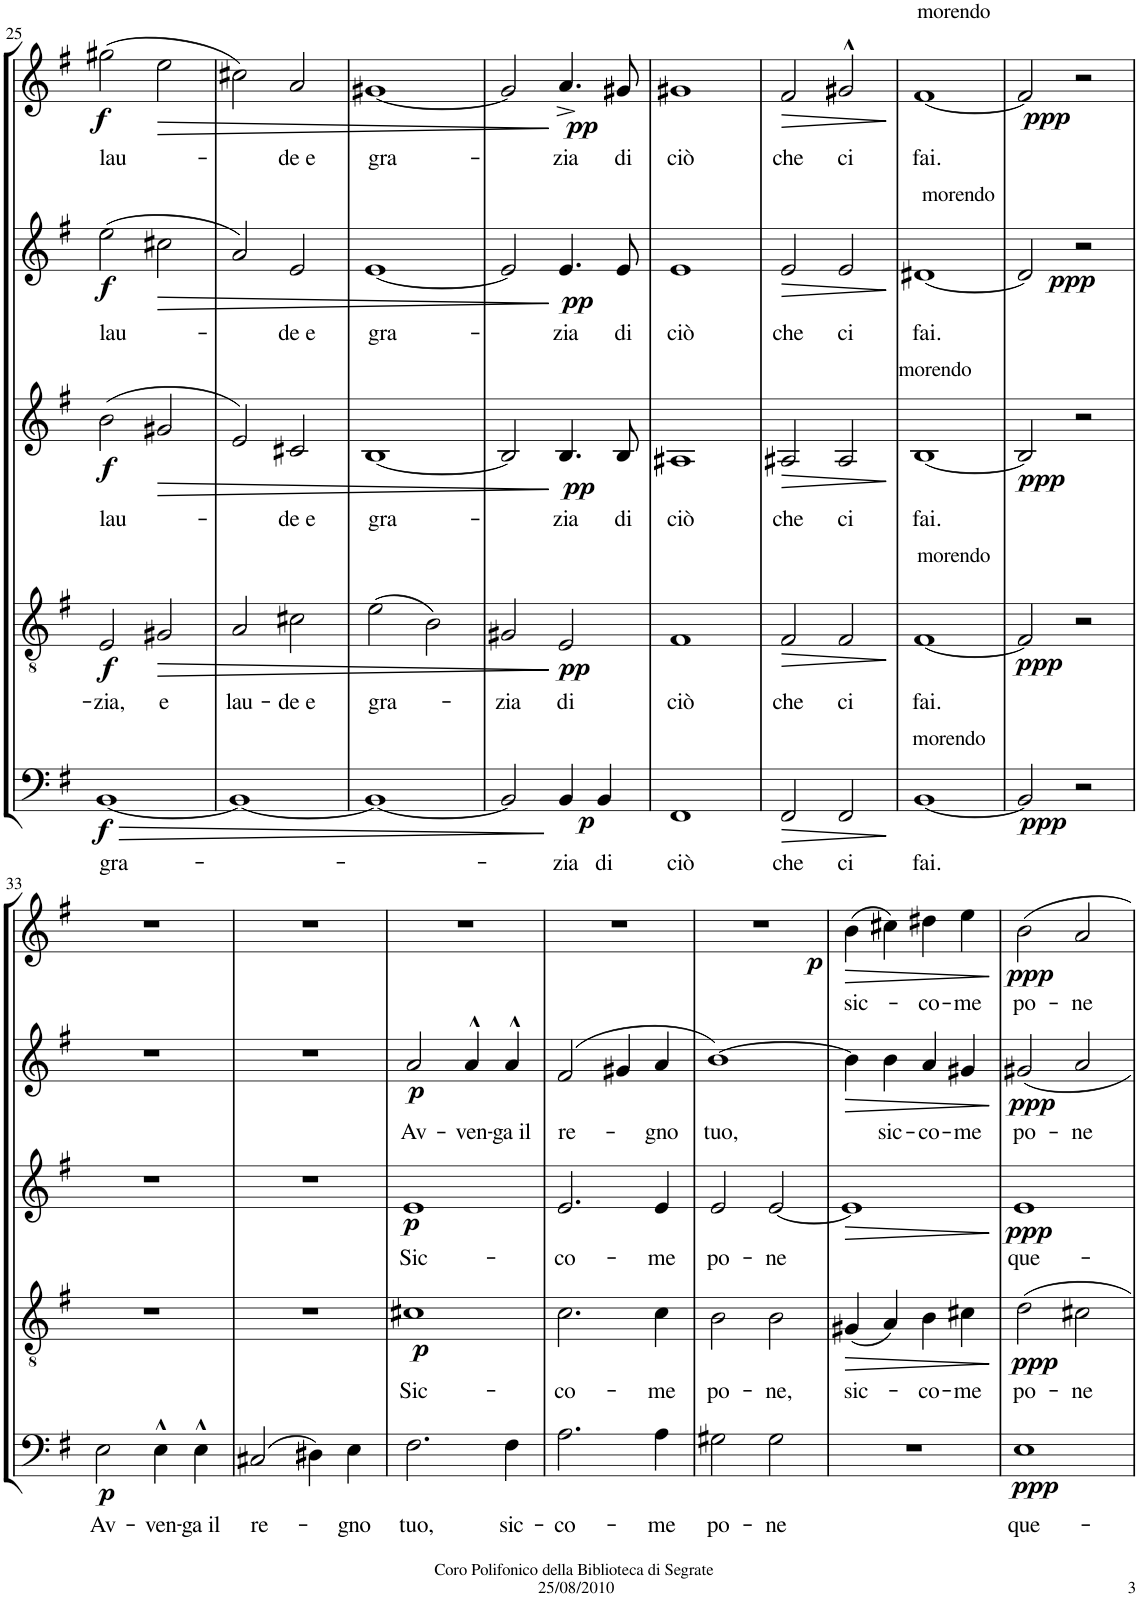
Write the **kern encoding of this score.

**kern	**text	**dynam	**kern	**text	**dynam	**kern	**text	**dynam	**kern	**text	**dynam	**kern	**text	**dynam
*part5	*part5	*part5	*part4	*part4	*part4	*part3	*part3	*part3	*part2	*part2	*part2	*part1	*part1	*part1
*staff5	*staff5	*staff5	*staff4	*staff4	*staff4	*staff3	*staff3	*staff3	*staff2	*staff2	*staff2	*staff1	*staff1	*staff1
*I"Bassi	*	*	*I"Tenori	*	*	*I"Contralti	*	*	*I"Soprani II	*	*	*I"Soprani I	*	*
!!LO:PB:g=z
*clefF4	*	*	*clefGv2	*	*	*clefG2	*	*	*clefG2	*	*	*clefG2	*	*
*	*	*	*	*	*	*	*	*	*Trd1c2	*	*	*Trd1c2	*	*
*k[f#]	*	*	*k[f#]	*	*	*k[f#]	*	*	*k[f#]	*	*	*k[f#]	*	*
*G:	*	*	*G:	*	*	*G:	*	*	*G:	*	*	*G:	*	*
*M2/2	*	*	*M2/2	*	*	*M2/2	*	*	*M2/2	*	*	*M2/2	*	*
*met(c|)	*	*	*met(c|)	*	*	*met(c|)	*	*	*met(c|)	*	*	*met(c|)	*	*
=25	=25	=25	=25	=25	=25	=25	=25	=25	=25	=25	=25	=25	=25	=25
!	!LO:LY:b	!LO:HP:b	!	!LO:LY:b	!	!	!LO:LY:b	!	!	!LO:LY:b	!	!	!LO:LY:b	!
!	!	!LO:DY:n=1:b	!	!	!LO:DY:b	!	!	!LO:DY:b	!	!	!LO:DY:b	!	!	!LO:DY:b
[1BB	gra-	> f	2E/	-zia,	f	(2b\	lau-	f	(2ee\	lau-	f	(2gg#X\	lau-	f
!	!	!	!	!LO:LY:b	!LO:HP:b	!	!	!LO:HP:b	!	!	!LO:HP:b	!	!	!LO:HP:b
.	.	.	2G#X/	e	>	2g#X/	.	>	2cc#X\	.	>	2ee\	.	>
=26	=26	=26	=26	=26	=26	=26	=26	=26	=26	=26	=26	=26	=26	=26
!	!	!	!	!LO:LY:b	!	!	!	!	!	!	!	!	!	!
1BB_	.	.	2A/	lau-	.	2e/)	.	.	2a/)	.	.	2cc#X\)	.	.
!	!	!	!	!LO:LY:b	!	!	!LO:LY:b	!	!	!LO:LY:b	!	!	!LO:LY:b	!
.	.	.	2c#X\	-de e	.	2c#X/	-de e	.	2e/	-de e	.	2a/	-de e	.
=27	=27	=27	=27	=27	=27	=27	=27	=27	=27	=27	=27	=27	=27	=27
!	!	!	!	!LO:LY:b	!	!	!LO:LY:b	!	!	!LO:LY:b	!	!	!LO:LY:b	!
1BB_	.	.	(2e\	gra-	.	[1B	gra-	.	[1e	gra-	.	[1g#X	gra-	.
.	.	.	2B\)	.	.	.	.	.	.	.	.	.	.	.
=28	=28	=28	=28	=28	=28	=28	=28	=28	=28	=28	=28	=28	=28	=28
!	!	!	!	!LO:LY:b	!	!	!	!	!	!	!	!	!	!
2BB/]	.	.	2G#X/	-zia	.	2B/]	.	.	2e/]	.	.	2g#/]	.	.
!	!LO:LY:b	!	!	!LO:LY:b	!LO:DY:b	!	!LO:LY:b	!LO:DY:b	!	!LO:LY:b	!LO:DY:b	!	!LO:LY:b	!LO:DY:n=1:b
4BB/	-zia	.	2E/	di	pp	4.B/	-zia	pp	4.e/	-zia	pp	4.a^/	-zia	] pp
!	!LO:LY:b	!LO:DY:b	!	!	!	!	!	!	!	!	!	!	!	!
4BB/	di	p	.	.	.	.	.	.	.	.	.	.	.	.
!	!	!	!	!	!	!	!LO:LY:b	!	!	!LO:LY:b	!	!	!LO:LY:b	!
.	.	.	.	.	.	8B/	di	.	8e/	di	.	8g#X/	di	.
=29	=29	=29	=29	=29	=29	=29	=29	=29	=29	=29	=29	=29	=29	=29
!	!LO:LY:b	!	!	!LO:LY:b	!	!	!LO:LY:b	!	!	!LO:LY:b	!	!	!LO:LY:b	!
1FF#	ciò	.	1F#	ciò	.	1A#X	ciò	.	1e	ciò	.	1g#X	ciò	.
=30	=30	=30	=30	=30	=30	=30	=30	=30	=30	=30	=30	=30	=30	=30
!	!LO:LY:b	!	!	!LO:LY:b	!LO:HP:b	!	!LO:LY:b	!LO:HP:b	!	!LO:LY:b	!LO:HP:b	!	!LO:LY:b	!LO:HP:b
2FF#/	che	.	2F#/	che	>	2A#X/	che	>	2e/	che	>	2f#/	che	>
!	!LO:LY:b	!	!	!LO:LY:b	!	!	!LO:LY:b	!	!	!LO:LY:b	!	!	!LO:LY:b	!
2FF#/	ci	.	2F#/	ci	.	2A#/	ci	.	2e/	ci	.	2g#X^^/	ci	.
.	.	]	.	.	]	.	.	]	.	.	]	.	.	]
=31	=31	=31	=31	=31	=31	=31	=31	=31	=31	=31	=31	=31	=31	=31
!	!	!	!	!	!	!	!	!	!	!	!	!LO:TX:a:t=morendo	!	!
!	!	!	!	!	!	!	!	!	!LO:TX:a:t=morendo	!	!	!	!	!
!	!	!	!	!	!	!LO:TX:a:t=morendo	!	!	!	!	!	!	!	!
!	!	!	!LO:TX:a:t=morendo	!	!	!	!	!	!	!	!	!	!	!
!LO:TX:a:t=morendo	!	!	!	!	!	!	!	!	!	!	!	!	!	!
!	!LO:LY:b	!	!	!LO:LY:b	!	!	!LO:LY:b	!	!	!LO:LY:b	!	!	!LO:LY:b	!
[1BB	fai.	.	[1F#	fai.	.	[1B	fai.	.	[1d#X	fai.	.	[1f#	fai.	.
=32	=32	=32	=32	=32	=32	=32	=32	=32	=32	=32	=32	=32	=32	=32
!	!	!LO:DY:b	!	!	!LO:DY:b	!	!	!LO:DY:b	!	!	!	!	!	!LO:DY:b
2BB/]	.	ppp	2F#/]	.	ppp	2B/]	.	ppp	2d#/]	.	.	2f#/]	.	ppp
!	!	!	!	!	!	!	!	!	!	!	!LO:DY:b	!	!	!
2r	.	.	2r	.	.	2r	.	.	2r	.	ppp	2r	.	.
!!LO:LB:g=z
=33	=33	=33	=33	=33	=33	=33	=33	=33	=33	=33	=33	=33	=33	=33
!	!LO:LY:b	!LO:DY:b	!	!	!	!	!	!	!	!	!	!	!	!
2E\	Av-	p	1r	.	.	1r	.	.	1r	.	.	1r	.	.
!	!LO:LY:b	!	!	!	!	!	!	!	!	!	!	!	!	!
4E^^\	-ven-	.	.	.	.	.	.	.	.	.	.	.	.	.
!	!LO:LY:b	!	!	!	!	!	!	!	!	!	!	!	!	!
4E^^\	-ga il	.	.	.	.	.	.	.	.	.	.	.	.	.
=34	=34	=34	=34	=34	=34	=34	=34	=34	=34	=34	=34	=34	=34	=34
!	!LO:LY:b	!	!	!	!	!	!	!	!	!	!	!	!	!
(2C#X/	re-	.	1r	.	.	1r	.	.	1r	.	.	1r	.	.
4D#X\)	.	.	.	.	.	.	.	.	.	.	.	.	.	.
!	!LO:LY:b	!	!	!	!	!	!	!	!	!	!	!	!	!
4E\	-gno	.	.	.	.	.	.	.	.	.	.	.	.	.
=35	=35	=35	=35	=35	=35	=35	=35	=35	=35	=35	=35	=35	=35	=35
!	!LO:LY:b	!	!	!LO:LY:b	!LO:DY:b	!	!LO:LY:b	!LO:DY:b	!	!LO:LY:b	!LO:DY:b	!	!	!
2.F#\	tuo,	.	1c#X	Sic-	p	1e	Sic-	p	2a/	Av-	p	1r	.	.
!	!	!	!	!	!	!	!	!	!	!LO:LY:b	!	!	!	!
.	.	.	.	.	.	.	.	.	4a^^/	-ven-	.	.	.	.
!	!LO:LY:b	!	!	!	!	!	!	!	!	!LO:LY:b	!	!	!	!
4F#\	sic-	.	.	.	.	.	.	.	4a^^/	-ga il	.	.	.	.
=36	=36	=36	=36	=36	=36	=36	=36	=36	=36	=36	=36	=36	=36	=36
!	!LO:LY:b	!	!	!LO:LY:b	!	!	!LO:LY:b	!	!	!LO:LY:b	!	!	!	!
2.A\	-co-	.	2.c\	-co-	.	2.e/	-co-	.	(2f#/	re-	.	1r	.	.
.	.	.	.	.	.	.	.	.	4g#X/	.	.	.	.	.
!	!LO:LY:b	!	!	!LO:LY:b	!	!	!LO:LY:b	!	!	!LO:LY:b	!	!	!	!
4A\	-me	.	4c\	-me	.	4e/	-me	.	4a/	-gno	.	.	.	.
=37	=37	=37	=37	=37	=37	=37	=37	=37	=37	=37	=37	=37	=37	=37
!	!LO:LY:b	!	!	!LO:LY:b	!	!	!LO:LY:b	!	!	!LO:LY:b	!	!	!	!LO:DY:b
2G#X\	po-	.	2B\	po-	.	2e/	po-	.	[1b)	tuo,	.	1r	.	p
!	!LO:LY:b	!	!	!LO:LY:b	!	!	!LO:LY:b	!	!	!	!	!	!	!
2G#\	-ne	.	2B\	-ne,	.	[2e/	-ne	.	.	.	.	.	.	.
=38	=38	=38	=38	=38	=38	=38	=38	=38	=38	=38	=38	=38	=38	=38
!	!	!	!	!LO:LY:b	!	!	!	!	!	!	!	!	!LO:LY:b	!LO:HP:b
1r	.	.	(4G#X/	sic-	.	1e]	.	.	4b\]	.	.	(4b\	sic-	>
!	!	!	!	!	!	!	!	!	!	!LO:LY:b	!	!	!	!
.	.	.	4A/)	.	.	.	.	.	4b\	sic-	.	4cc#X\)	.	.
!	!	!	!	!LO:LY:b	!	!	!	!	!	!LO:LY:b	!	!	!LO:LY:b	!
.	.	.	4B\	-co-	.	.	.	.	4a/	-co-	.	4dd#X\	-co-	.
!	!	!	!	!LO:LY:b	!	!	!	!	!	!LO:LY:b	!	!	!LO:LY:b	!
.	.	.	4c#X\	-me	.	.	.	.	4g#X/	-me	.	4ee\	-me	.
.	.	.	.	.	]	.	.	]	.	.	]	.	.	]
=39	=39	=39	=39	=39	=39	=39	=39	=39	=39	=39	=39	=39	=39	=39
!	!LO:LY:b	!LO:DY:b	!	!LO:LY:b	!LO:DY:b	!	!LO:LY:b	!LO:DY:b	!	!LO:LY:b	!LO:DY:b	!	!LO:LY:b	!LO:DY:b
1E	que-	ppp	2d\	po-	ppp	1e	que-	ppp	2g#X/	po-	ppp	2b\	po-	ppp
!	!	!	!	!LO:LY:b	!	!	!	!	!	!LO:LY:b	!	!	!LO:LY:b	!
.	.	.	2c#X\	-ne	.	.	.	.	2a/	-ne	.	2a/	-ne	.
=	=	=	=	=	=	=	=	=	=	=	=	=	=	=
*-	*-	*-	*-	*-	*-	*-	*-	*-	*-	*-	*-	*-	*-	*-
